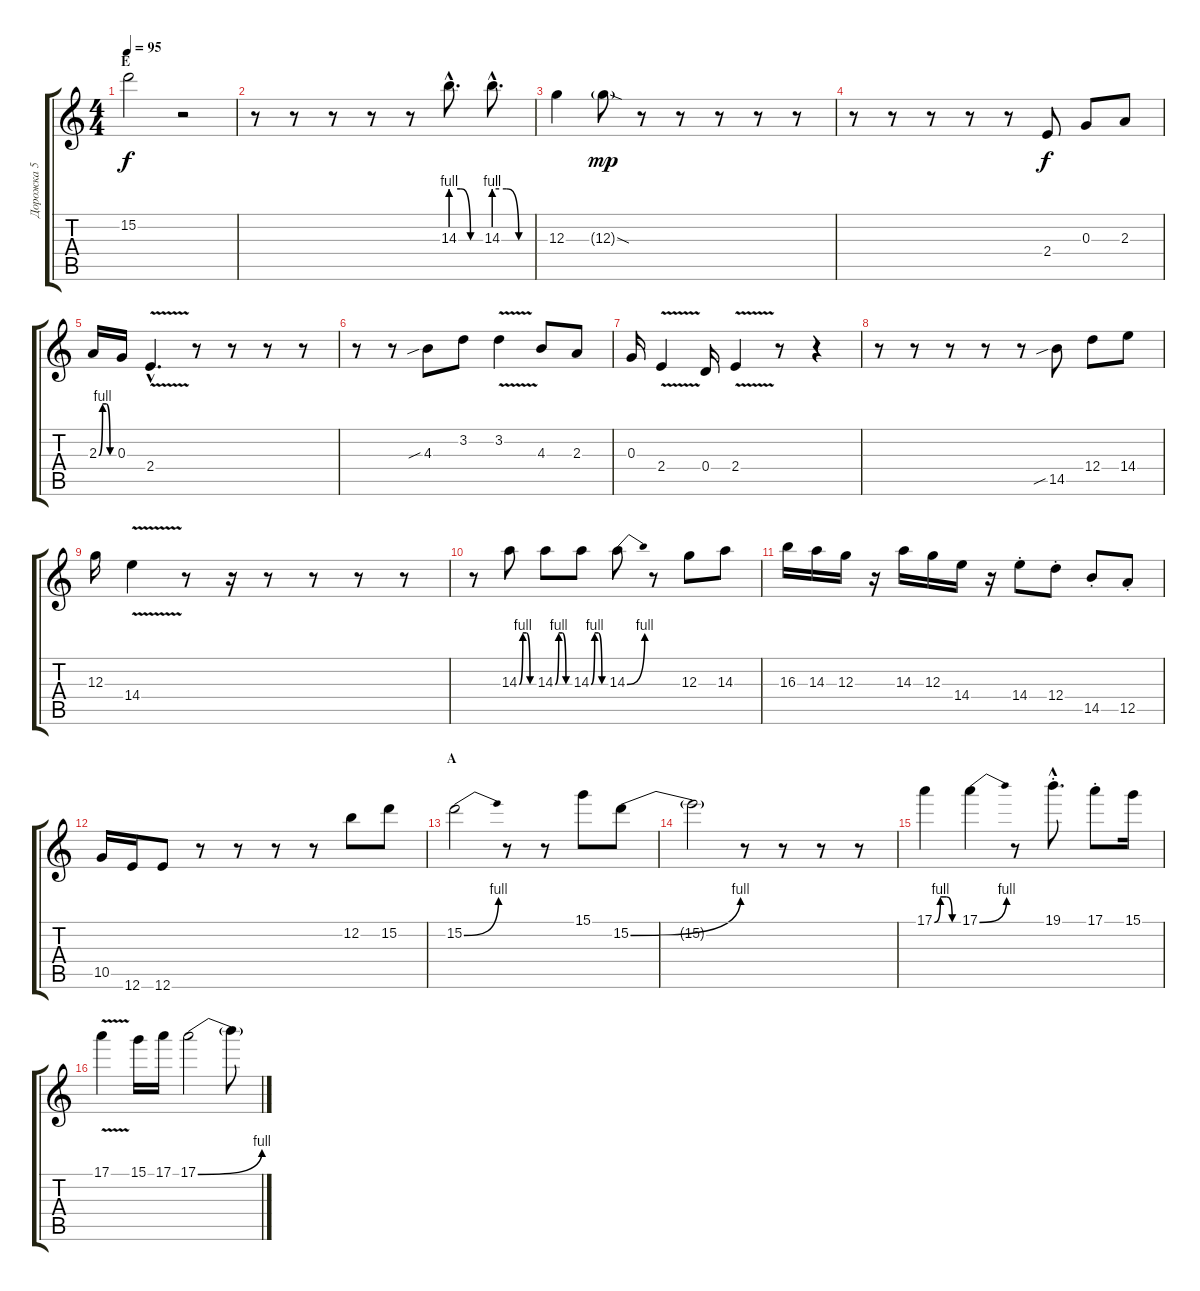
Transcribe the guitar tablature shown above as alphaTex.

\track ("Дорожка 5" "Дорожка 5") {instrument distortionguitar}
\staff {score tabs}
\tuning (E4 B3 G3 D3 A2 E2) {hide}
\ts (4 4)
\section ("" "Е")
\tempo 95
\clef g2
\ks c
15.2{t}.2{dy f} r.2 |
r.8 r.8 r.8 r.8 r.8 14.3{be (custom 0 4 20 4 40 0 60 0) hac}.8{d} 14.3{be (custom 0 4 20 4 40 0 60 0) hac}.8{d} |
12.3.4 12.3{sod g}.8{dy mp} r.8 r.8 r.8 r.8 r.8 |
r.8 r.8 r.8 r.8 r.8 2.4.8{dy f} 0.3.8 2.3.8 |
2.3{be (custom 0 0 15 4 30 4 45 0 60 0)}.16 0.3.16 2.4{v hac}.4{d} r.8 r.8 r.8 r.8 |
r.8 r.8 4.3{sib}.8 3.2.8 3.2{v}.4 4.3.8 2.3.8 |
0.3.16 2.4{v}.4 0.4.16 2.4{v}.4 r.8 r.4 |
r.8 r.8 r.8 r.8 r.8 14.5{sib}.8 12.4.8 14.4.8 |
12.3.16 14.4{v}.4 r.8 r.16 r.8 r.8 r.8 r.8 |
r.8 14.3{be (custom 0 0 15 4 30 4 45 0 60 0)}.8 14.3{be (custom 0 0 15 4 30 4 45 0 60 0)}.8 14.3{be (custom 0 0 15 4 30 4 45 0 60 0)}.8 14.3{be (bend 0 0 60 4)}.8 r.8 12.3.8 14.3.8 |
16.3.16 14.3.16 12.3.16 r.16 14.3.16 12.3.16 14.4.16 r.16 14.4{st}.8 12.4{st}.8 14.5{st}.8 12.5{st}.8 |
10.5.16 12.6.16 12.6.8 r.8 r.8 r.8 r.8 12.2.8 15.2.8 |
\section ("" "А")
15.2{be (bend 0 0 60 4)}.2 r.8 r.8 15.1.8 15.2{be (bend 0 0 60 4)}.8 |
15.2{t}.2 r.8 r.8 r.8 r.8 |
17.1{be (custom 0 0 15 4 30 4 45 0 60 0)}.4 17.1{be (bend 0 0 60 4)}.4 r.8 19.1{hac st}.8{d} 17.1{st}.8 15.1.16 |
17.1{v}.4 15.1.16 17.1.16 17.1{be (bend 0 0 60 4)}.2 17.1{t}.8
